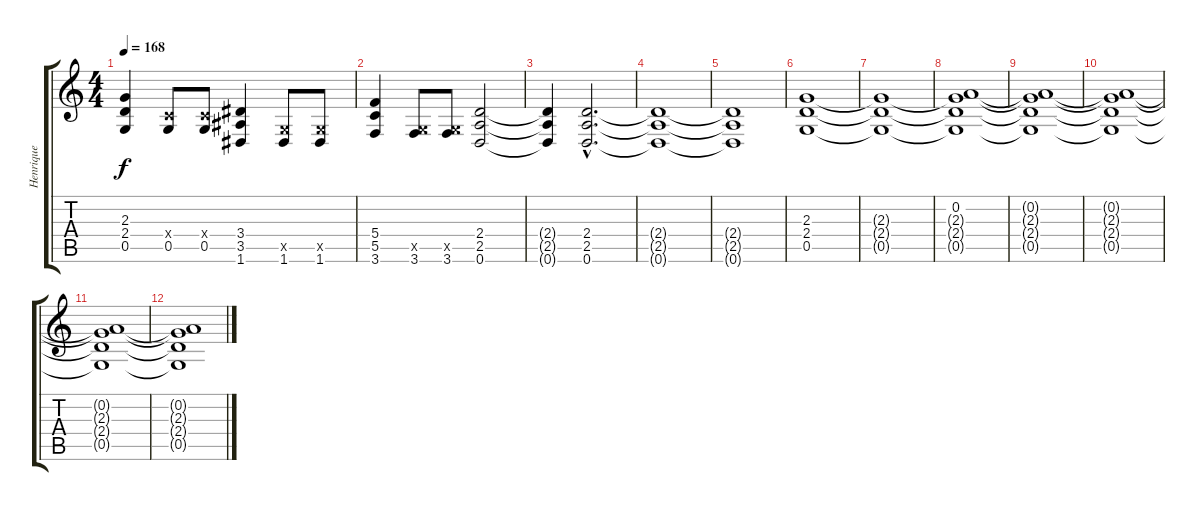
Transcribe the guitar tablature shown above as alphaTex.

\track ("Henrique" "Henrique") {instrument distortionguitar}
\staff {score tabs}
\tuning (D4 A3 F3 C3 G2 D2) {hide}
\ts (4 4)
\tempo 168
\clef g2
\ks c
(2.3 2.4 0.5).4{dy f} (0.4{x} 0.5).8 (0.4{x} 0.5).8 (3.4 3.5 1.6).4 (0.5{x} 1.6).8 (0.5{x} 1.6).8 |
(5.4 5.5 3.6).4 (0.5{x} 3.6).8 (0.5{x} 3.6).8 (2.4 2.5 0.6).2 |
(2.4{t} 2.5{t} 0.6{t}).4 (2.4{hac} 2.5{hac} 0.6{hac}).2{d} |
(2.4{t} 2.5{t} 0.6{t}).1 |
(2.4{t} 2.5{t} 0.6{t}).1 |
(2.3 2.4 0.5).1 |
(2.3{t} 2.4{t} 0.5{t}).1 |
(0.2 2.3{t} 2.4{t} 0.5{t}).1{volume 8} |
(0.2{t} 2.3{t} 2.4{t} 0.5{t}).1 |
(0.2{t} 2.3{t} 2.4{t} 0.5{t}).1{volume 2} |
(0.2{t} 2.3{t} 2.4{t} 0.5{t}).1 |
(0.2{t} 2.3{t} 2.4{t} 0.5{t}).1{volume 0}
